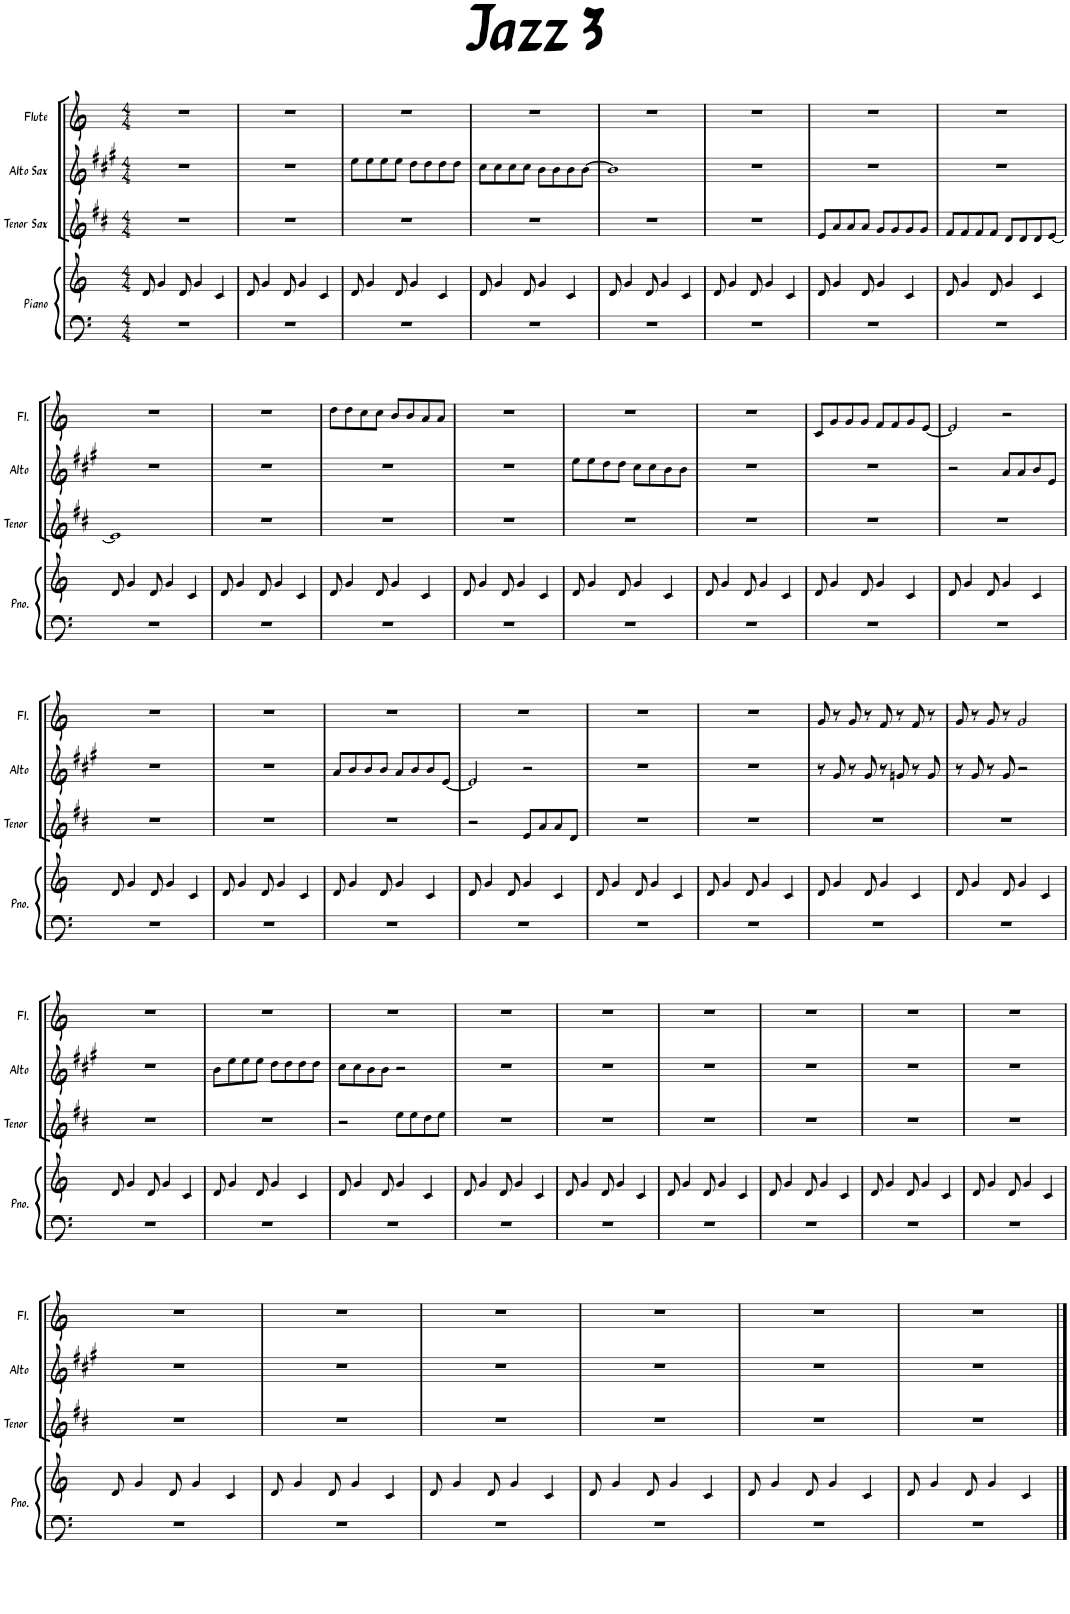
**kern	**kern	**kern	**kern	**kern
*part4	*part4	*part3	*part2	*part1
*staff5	*staff4	*staff3	*staff2	*staff1
*I"Piano	*	*I"Tenor Sax	*I"Alto Sax	*I"Flute
*I'Pno.	*	*I'Tenor	*I'Alto	*I'Fl.
*clefF4	*clefG2	*clefG2	*clefG2	*clefG2
*	*	*Trd8c14	*Trd5c9	*
*k[]	*k[]	*k[f#c#]	*k[f#c#g#]	*k[]
*M4/4	*M4/4	*M4/4	*M4/4	*M4/4
=1	=1	=1	=1	=1
1r	8d/	1r	1r	1r
.	4g/	.	.	.
.	8d/	.	.	.
.	4g/	.	.	.
.	4c/	.	.	.
=2	=2	=2	=2	=2
1r	8d/	1r	1r	1r
.	4g/	.	.	.
.	8d/	.	.	.
.	4g/	.	.	.
.	4c/	.	.	.
=3	=3	=3	=3	=3
1r	8d/	1r	8ee\L	1r
.	4g/	.	8ee\	.
.	.	.	8ee\	.
.	8d/	.	8ee\J	.
.	4g/	.	8dd\L	.
.	.	.	8dd\	.
.	4c/	.	8dd\	.
.	.	.	8dd\J	.
=4	=4	=4	=4	=4
1r	8d/	1r	8cc#\L	1r
.	4g/	.	8cc#\	.
.	.	.	8cc#\	.
.	8d/	.	8cc#\J	.
.	4g/	.	8b\L	.
.	.	.	8b\	.
.	4c/	.	8b\	.
.	.	.	[8b\J	.
=5	=5	=5	=5	=5
1r	8d/	1r	1b]	1r
.	4g/	.	.	.
.	8d/	.	.	.
.	4g/	.	.	.
.	4c/	.	.	.
=6	=6	=6	=6	=6
1r	8d/	1r	1r	1r
.	4g/	.	.	.
.	8d/	.	.	.
.	4g/	.	.	.
.	4c/	.	.	.
=7	=7	=7	=7	=7
1r	8d/	8e/L	1r	1r
.	4g/	8a/	.	.
.	.	8a/	.	.
.	8d/	8a/J	.	.
.	4g/	8g/L	.	.
.	.	8g/	.	.
.	4c/	8g/	.	.
.	.	8g/J	.	.
=8	=8	=8	=8	=8
1r	8d/	8f#/L	1r	1r
.	4g/	8f#/	.	.
.	.	8f#/	.	.
.	8d/	8f#/J	.	.
.	4g/	8d/L	.	.
.	.	8d/	.	.
.	4c/	8d/	.	.
.	.	[8e/J	.	.
!!LO:LB:g=z
=9	=9	=9	=9	=9
1r	8d/	1e]	1r	1r
.	4g/	.	.	.
.	8d/	.	.	.
.	4g/	.	.	.
.	4c/	.	.	.
=10	=10	=10	=10	=10
1r	8d/	1r	1r	1r
.	4g/	.	.	.
.	8d/	.	.	.
.	4g/	.	.	.
.	4c/	.	.	.
=11	=11	=11	=11	=11
1r	8d/	1r	1r	8dd\L
.	4g/	.	.	8dd\
.	.	.	.	8cc\
.	8d/	.	.	8cc\J
.	4g/	.	.	8b/L
.	.	.	.	8b/
.	4c/	.	.	8a/
.	.	.	.	8a/J
=12	=12	=12	=12	=12
1r	8d/	1r	1r	1r
.	4g/	.	.	.
.	8d/	.	.	.
.	4g/	.	.	.
.	4c/	.	.	.
=13	=13	=13	=13	=13
1r	8d/	1r	8ee\L	1r
.	4g/	.	8ee\	.
.	.	.	8dd\	.
.	8d/	.	8dd\J	.
.	4g/	.	8cc#\L	.
.	.	.	8cc#\	.
.	4c/	.	8b\	.
.	.	.	8b\J	.
=14	=14	=14	=14	=14
1r	8d/	1r	1r	1r
.	4g/	.	.	.
.	8d/	.	.	.
.	4g/	.	.	.
.	4c/	.	.	.
=15	=15	=15	=15	=15
1r	8d/	1r	1r	8c/L
.	4g/	.	.	8g/
.	.	.	.	8g/
.	8d/	.	.	8g/J
.	4g/	.	.	8f/L
.	.	.	.	8f/
.	4c/	.	.	8g/
.	.	.	.	[8e/J
=16	=16	=16	=16	=16
1r	8d/	1r	2r	2e/]
.	4g/	.	.	.
.	8d/	.	.	.
.	4g/	.	8a/L	2r
.	.	.	8a/	.
.	4c/	.	8b/	.
.	.	.	8e/J	.
!!LO:LB:g=z
=17	=17	=17	=17	=17
1r	8d/	1r	1r	1r
.	4g/	.	.	.
.	8d/	.	.	.
.	4g/	.	.	.
.	4c/	.	.	.
=18	=18	=18	=18	=18
1r	8d/	1r	1r	1r
.	4g/	.	.	.
.	8d/	.	.	.
.	4g/	.	.	.
.	4c/	.	.	.
=19	=19	=19	=19	=19
1r	8d/	1r	8a/L	1r
.	4g/	.	8b/	.
.	.	.	8b/	.
.	8d/	.	8b/J	.
.	4g/	.	8a/L	.
.	.	.	8b/	.
.	4c/	.	8b/	.
.	.	.	[8e/J	.
=20	=20	=20	=20	=20
1r	8d/	2r	2e/]	1r
.	4g/	.	.	.
.	8d/	.	.	.
.	4g/	8e/L	2r	.
.	.	8a/	.	.
.	4c/	8a/	.	.
.	.	8d/J	.	.
=21	=21	=21	=21	=21
1r	8d/	1r	1r	1r
.	4g/	.	.	.
.	8d/	.	.	.
.	4g/	.	.	.
.	4c/	.	.	.
=22	=22	=22	=22	=22
1r	8d/	1r	1r	1r
.	4g/	.	.	.
.	8d/	.	.	.
.	4g/	.	.	.
.	4c/	.	.	.
=23	=23	=23	=23	=23
1r	8d/	1r	8r	8g/
.	4g/	.	8g#/	8r
.	.	.	8r	8g/
.	8d/	.	8g#/	8r
.	4g/	.	8r	8f/
.	.	.	8gn/	8r
.	4c/	.	8r	8f/
.	.	.	8g/	8r
=24	=24	=24	=24	=24
1r	8d/	1r	8r	8g/
.	4g/	.	8g#/	8r
.	.	.	8r	8g/
.	8d/	.	8g#/	8r
.	4g/	.	2r	2g/
.	4c/	.	.	.
!!LO:LB:g=z
=25	=25	=25	=25	=25
1r	8d/	1r	1r	1r
.	4g/	.	.	.
.	8d/	.	.	.
.	4g/	.	.	.
.	4c/	.	.	.
=26	=26	=26	=26	=26
1r	8d/	1r	8b\L	1r
.	4g/	.	8ee\	.
.	.	.	8ee\	.
.	8d/	.	8ee\J	.
.	4g/	.	8dd\L	.
.	.	.	8dd\	.
.	4c/	.	8dd\	.
.	.	.	8dd\J	.
=27	=27	=27	=27	=27
1r	8d/	2r	8cc#\L	1r
.	4g/	.	8cc#\	.
.	.	.	8b\	.
.	8d/	.	8b\J	.
.	4g/	8ee\L	2r	.
.	.	8ee\	.	.
.	4c/	8dd\	.	.
.	.	8ee\J	.	.
=28	=28	=28	=28	=28
1r	8d/	1r	1r	1r
.	4g/	.	.	.
.	8d/	.	.	.
.	4g/	.	.	.
.	4c/	.	.	.
=29	=29	=29	=29	=29
1r	8d/	1r	1r	1r
.	4g/	.	.	.
.	8d/	.	.	.
.	4g/	.	.	.
.	4c/	.	.	.
=30	=30	=30	=30	=30
1r	8d/	1r	1r	1r
.	4g/	.	.	.
.	8d/	.	.	.
.	4g/	.	.	.
.	4c/	.	.	.
=31	=31	=31	=31	=31
1r	8d/	1r	1r	1r
.	4g/	.	.	.
.	8d/	.	.	.
.	4g/	.	.	.
.	4c/	.	.	.
=32	=32	=32	=32	=32
1r	8d/	1r	1r	1r
.	4g/	.	.	.
.	8d/	.	.	.
.	4g/	.	.	.
.	4c/	.	.	.
=33	=33	=33	=33	=33
1r	8d/	1r	1r	1r
.	4g/	.	.	.
.	8d/	.	.	.
.	4g/	.	.	.
.	4c/	.	.	.
!!LO:LB:g=z
=34	=34	=34	=34	=34
1r	8d/	1r	1r	1r
.	4g/	.	.	.
.	8d/	.	.	.
.	4g/	.	.	.
.	4c/	.	.	.
=35	=35	=35	=35	=35
1r	8d/	1r	1r	1r
.	4g/	.	.	.
.	8d/	.	.	.
.	4g/	.	.	.
.	4c/	.	.	.
=36	=36	=36	=36	=36
1r	8d/	1r	1r	1r
.	4g/	.	.	.
.	8d/	.	.	.
.	4g/	.	.	.
.	4c/	.	.	.
=37	=37	=37	=37	=37
1r	8d/	1r	1r	1r
.	4g/	.	.	.
.	8d/	.	.	.
.	4g/	.	.	.
.	4c/	.	.	.
=38	=38	=38	=38	=38
1r	8d/	1r	1r	1r
.	4g/	.	.	.
.	8d/	.	.	.
.	4g/	.	.	.
.	4c/	.	.	.
=39	=39	=39	=39	=39
1r	8d/	1r	1r	1r
.	4g/	.	.	.
.	8d/	.	.	.
.	4g/	.	.	.
.	4c/	.	.	.
==	==	==	==	==
*-	*-	*-	*-	*-
